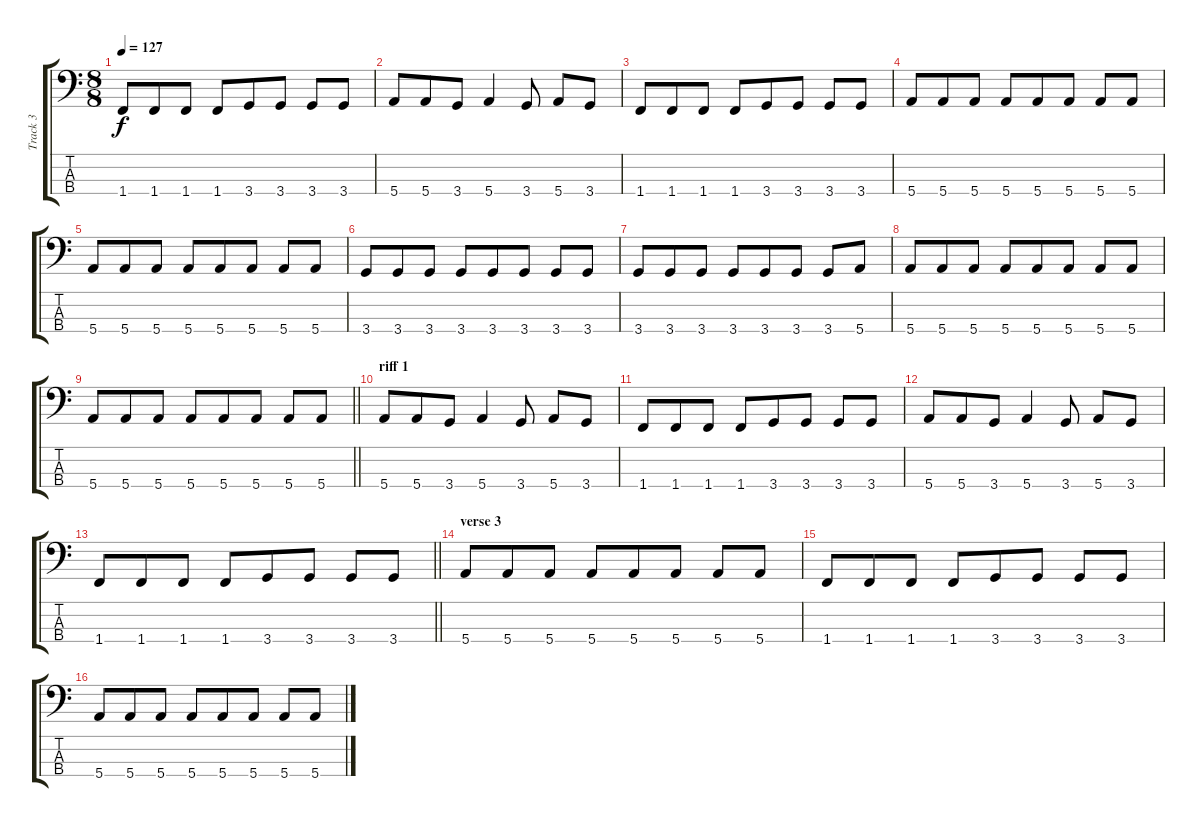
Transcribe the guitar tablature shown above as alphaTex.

\track ("Track 3" "Track 3") {instrument electricbassfinger}
\staff {score tabs}
\tuning (G2 D2 A1 E1) {hide}
\ts (8 8)
\tempo 127
\clef f4
\ks c
1.4.8{dy f} 1.4.8 1.4.8 1.4.8 3.4.8 3.4.8 3.4.8 3.4.8 |
5.4.8 5.4.8 3.4.8 5.4.4 3.4.8 5.4.8 3.4.8 |
1.4.8 1.4.8 1.4.8 1.4.8 3.4.8 3.4.8 3.4.8 3.4.8 |
5.4.8 5.4.8 5.4.8 5.4.8 5.4.8 5.4.8 5.4.8 5.4.8 |
5.4.8 5.4.8 5.4.8 5.4.8 5.4.8 5.4.8 5.4.8 5.4.8 |
3.4.8 3.4.8 3.4.8 3.4.8 3.4.8 3.4.8 3.4.8 3.4.8 |
3.4.8 3.4.8 3.4.8 3.4.8 3.4.8 3.4.8 3.4.8 5.4.8 |
5.4.8 5.4.8 5.4.8 5.4.8 5.4.8 5.4.8 5.4.8 5.4.8 |
\barLineRight lightlight
5.4.8 5.4.8 5.4.8 5.4.8 5.4.8 5.4.8 5.4.8 5.4.8 |
\section ("" "riff 1")
5.4.8 5.4.8 3.4.8 5.4.4 3.4.8 5.4.8 3.4.8 |
1.4.8 1.4.8 1.4.8 1.4.8 3.4.8 3.4.8 3.4.8 3.4.8 |
5.4.8 5.4.8 3.4.8 5.4.4 3.4.8 5.4.8 3.4.8 |
\barLineRight lightlight
1.4.8 1.4.8 1.4.8 1.4.8 3.4.8 3.4.8 3.4.8 3.4.8 |
\section ("" "verse 3")
5.4.8 5.4.8 5.4.8 5.4.8 5.4.8 5.4.8 5.4.8 5.4.8 |
1.4.8 1.4.8 1.4.8 1.4.8 3.4.8 3.4.8 3.4.8 3.4.8 |
5.4.8 5.4.8 5.4.8 5.4.8 5.4.8 5.4.8 5.4.8 5.4.8
